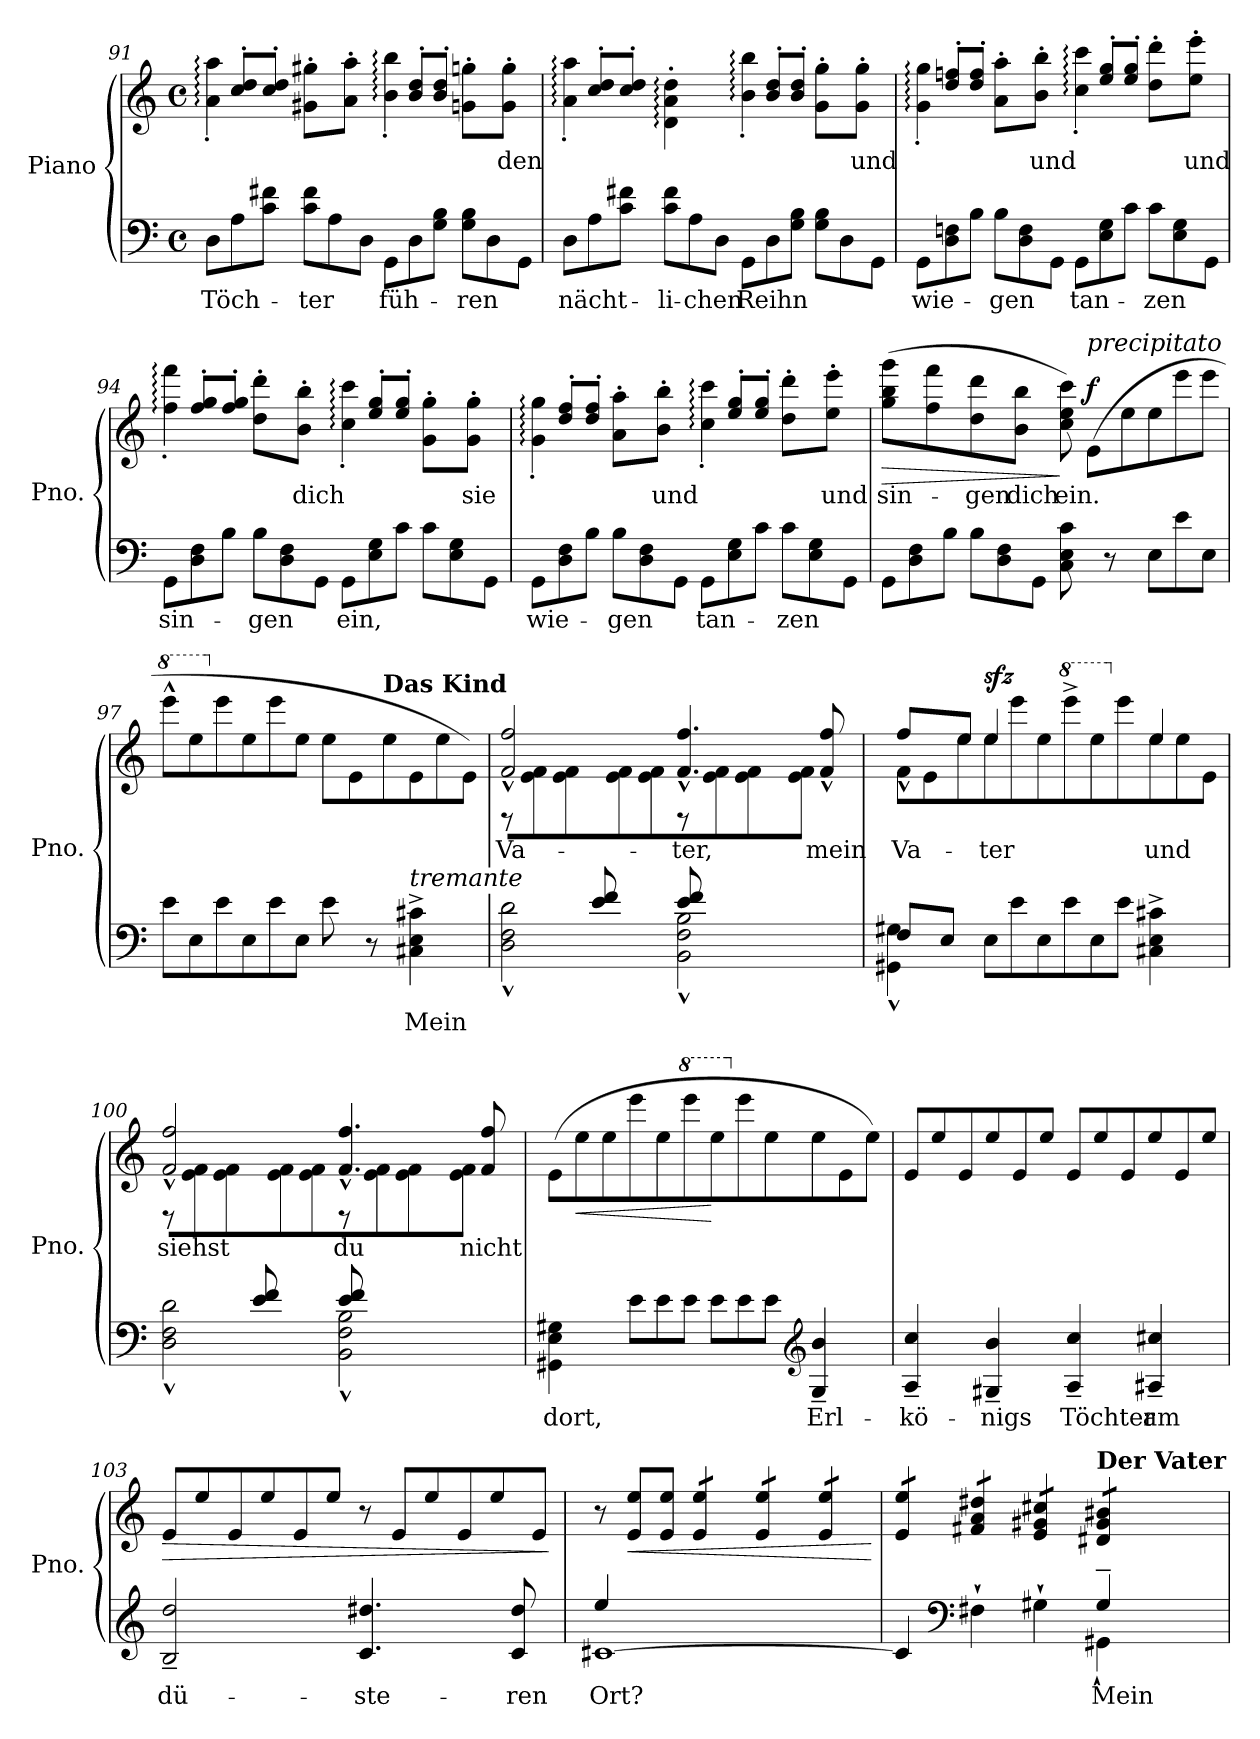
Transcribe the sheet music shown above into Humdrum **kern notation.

**kern	**text	**kern	**text	**dynam
*part1	*part1	*part1	*part1	*part1
*staff2	*staff2	*staff1	*staff1	*staff1/2
*I"Piano	*	*	*	*
*I'Pno.	*	*	*	*
!!LO:LB:g=z
*clefF4	*	*clefG2	*	*
*k[]	*	*k[]	*	*
*M4/4	*	*M4/4	*	*
*met(c)	*	*met(c)	*	*
*Xtuplet	*	*	*	*
=91	=91	=91	=91	=91
!	!LO:LY:b	!	!	!
*	*	*Xtuplet	*	*
*	*	*^	*	*
12D\L	Töch-	12ryy	4a\:' 4aa\:'	.	.
12A\	.	12cc/' 12dd/'L	.	.	.
12c\ 12f#X\J	.	12cc/' 12dd/'J	.	.	.
!	!LO:LY:b	!	!	!	!
12c\ 12f#\L	-ter	8g#X\' 8gg#X\'L	4rcyy	.	.
12A\	.	.	.	.	.
.	.	8a\' 8aa\'J	.	.	.
12D\J	.	.	.	.	.
!	!LO:LY:b	!	!	!	!
12GG\L	füh-	12ryy	4b\:' 4bb\:'	.	.
12D\	.	12b/' 12dd/'L	.	.	.
12G\ 12B\J	.	12b/' 12dd/'J	.	.	.
!	!LO:LY:b	!	!	!	!
12G\ 12B\L	-ren	8gn\' 8ggn\'L	4reyy	.	.
12D\	.	.	.	.	.
!	!	!	!	!LO:LY:b	!
.	.	8g\' 8gg\'J	.	den	.
12GG\J	.	.	.	.	.
=92	=92	=92	=92	=92	=92
!	!LO:LY:b	!	!	!	!
12D\L	nächt-	12ryy	4a\:' 4aa\:'	.	.
12A\	.	12cc/' 12dd/'L	.	.	.
12c\ 12f#X\J	.	12cc/' 12dd/'J	.	.	.
!	!LO:LY:b	!	!	!	!
12c\ 12f#\L	-li-	4d\:' 4a\:' 4dd\:'	4rcyy	.	.
!	!LO:LY:b	!	!	!	!
12A\	-chen	.	.	.	.
12D\J	.	.	.	.	.
!	!LO:LY:b	!	!	!	!
12GG\L	Reihn	12ryy	4b\:' 4bb\:'	.	.
12D\	.	12b/' 12dd/'L	.	.	.
12G\ 12B\J	.	12b/' 12dd/'J	.	.	.
12G\ 12B\L	.	8g\' 8gg\'L	4reyy	.	.
12D\	.	.	.	.	.
!	!	!	!	!LO:LY:b	!
.	.	8g\' 8gg\'J	.	und	.
12GG\J	.	.	.	.	.
=93	=93	=93	=93	=93	=93
!	!LO:LY:b	!	!	!	!
12GG\L	wie-	12ryy	4g\:' 4gg\:'	.	.
12D\ 12Fn\	.	12dd/' 12ffn/'L	.	.	.
12B\J	.	12dd/' 12ff/'J	.	.	.
!	!LO:LY:b	!	!	!	!
12B\L	-gen	8a\' 8aa\'L	4rcyy	.	.
12D\ 12F\	.	.	.	.	.
!	!	!	!	!LO:LY:b	!
.	.	8b\' 8bb\'J	.	und	.
12GG\J	.	.	.	.	.
!	!LO:LY:b	!	!	!	!
12GG\L	tan-	12ryy	4cc\:' 4ccc\:'	.	.
12E\ 12G\	.	12ee/' 12gg/'L	.	.	.
12c\J	.	12ee/' 12gg/'J	.	.	.
!	!LO:LY:b	!	!	!	!
12c\L	-zen	8dd\' 8ddd\'L	4reyy	.	.
12E\ 12G\	.	.	.	.	.
!	!	!	!	!LO:LY:b	!
.	.	8ee\' 8eee\'J	.	und	.
12GG\J	.	.	.	.	.
!!LO:LB:g=z	!!
=94	=94	=94	=94	=94	=94
!	!LO:LY:b	!	!	!	!
12GG\L	sin-	12ryy	4ff\:' 4fff\:'	.	.
12D\ 12F\	.	12ff/' 12gg/'L	.	.	.
12B\J	.	12ff/' 12gg/'J	.	.	.
!	!LO:LY:b	!	!	!	!
12B\L	-gen	8dd\' 8ddd\'L	4rcyy	.	.
12D\ 12F\	.	.	.	.	.
!	!	!	!	!LO:LY:b	!
.	.	8b\' 8bb\'J	.	dich	.
12GG\J	.	.	.	.	.
!	!LO:LY:b	!	!	!	!
12GG\L	ein,	12ryy	4cc\:' 4ccc\:'	.	.
12E\ 12G\	.	12ee/' 12gg/'L	.	.	.
12c\J	.	12ee/' 12gg/'J	.	.	.
12c\L	.	8g\' 8gg\'L	4reyy	.	.
12E\ 12G\	.	.	.	.	.
!	!	!	!	!LO:LY:b	!
.	.	8g\' 8gg\'J	.	sie	.
12GG\J	.	.	.	.	.
=95	=95	=95	=95	=95	=95
!	!LO:LY:b	!	!	!	!
12GG\L	wie-	12ryy	4g\:' 4gg\:'	.	.
12D\ 12F\	.	12dd/' 12ff/'L	.	.	.
12B\J	.	12dd/' 12ff/'J	.	.	.
!	!LO:LY:b	!	!	!	!
12B\L	-gen	8a\' 8aa\'L	4rcyy	.	.
12D\ 12F\	.	.	.	.	.
!	!	!	!	!LO:LY:b	!
.	.	8b\' 8bb\'J	.	und	.
12GG\J	.	.	.	.	.
!	!LO:LY:b	!	!	!	!
12GG\L	tan-	12ryy	4cc\:' 4ccc\:'	.	.
12E\ 12G\	.	12ee/' 12gg/'L	.	.	.
12c\J	.	12ee/' 12gg/'J	.	.	.
!	!LO:LY:b	!	!	!	!
12c\L	-zen	8dd\' 8ddd\'L	4reyy	.	.
12E\ 12G\	.	.	.	.	.
!	!	!	!	!LO:LY:b	!
.	.	8ee\' 8eee\'J	.	und	.
12GG\J	.	.	.	.	.
*	*	*v	*v	*	*
=96	=96	=96	=96	=96
!	!	!	!LO:LY:b	!LO:HP:b
12GG\L	.	(8gg\ 8bb\ 8ggg\L	sin-	>
12D\ 12F\	.	.	.	.
.	.	8ff\ 8fff\	.	.
12B\J	.	.	.	.
!	!	!	!LO:LY:b	!
12B\L	.	8dd\ 8ddd\	-gen	.
12D\ 12F\	.	.	.	.
!	!	!	!LO:LY:b	!
.	.	8b\ 8bb\J	dich	.
12GG\J	.	.	.	.
!	!	!	!LO:LY:b	!
8C\ 8E\ 8c\	.	12cc\ 12ee\ 12ccc\)	ein.	]
!	!	!LO:TX:a:i:t=precipitato	!	!
!	!	!	!	!LO:DY:b
.	.	(12e\L	.	f
8r	.	.	.	.
.	.	12ee\	.	.
12E\L	.	12ee\	.	.
12e\	.	12eee\	.	.
12E\J	.	12eee\J	.	.
!!LO:PB:g=z
=97	=97	=97	=97	=97
*	*	*8va	*	*
12e\L	.	12eeee^^\L	.	.
12E\	.	12eee\	.	.
*	*	*X8va	*	*
12e\	.	12eee\	.	.
12E\	.	12ee\	.	.
12e\	.	12eee\	.	.
12E\J	.	12ee\J	.	.
8e\	.	12ee\L	.	.
.	.	12e\	.	.
8r	.	.	.	.
!	!	!LO:TX:a:B:t=Das Kind	!	!
.	.	12ee\	.	.
!LO:TX:a:i:t=tremante	!	!	!	!
!	!LO:LY:b	!	!	!
4C#X\^ 4E\^ 4c#X\^	Mein	12e\	.	.
.	.	12ee\	.	.
.	.	12e\J)	.	.
=98	=98	=98	=98	=98
*^	*	*^	*	*
!	!	!	!	!	!LO:LY:b	!
4ryy	2D\^^ 2F\^^ 2d\^^	.	12rD	2f/^^ 2ff/^^	Va-	.
.	.	.	12e\ 12f\L	.	.	.
.	.	.	12e\ 12f\J	.	.	.
12e/ 12f/L	.	.	12ryy	.	.	.
12%5ryy	.	.	12e\ 12f\	.	.	.
.	.	.	12e\ 12f\J	.	.	.
!	!	!	!	!	!LO:LY:b	!
.	2BB\^^ 2F\^^ 2B\^^	.	12rD	4.f/^^ 4.ff/^^	-ter,	.
.	.	.	12e\ 12f\L	.	.	.
.	.	.	12e\ 12f\J	.	.	.
12e/ 12f/L	.	.	12ryy	.	.	.
6ryy	.	.	12e\ 12f\J	.	.	.
!	!	!	!	!	!LO:LY:b	!
.	.	.	.	8f/^^ 8ff/^^	mein	.
.	.	.	12ryy	.	.	.
=99	=99	=99	=99	=99	=99	=99
!	!	!	!	!	!LO:LY:b	!
8F/L	4GG#X\^^ 4G#X\^^	.	12f\L	(>12ff^^/L	Va-	.
.	.	.	12e\	12reeeyy	.	.
8E/J	.	.	.	.	.	.
.	.	.	12ee\	12ee/J	.	.
!	!	!	!	!	!LO:LY:b	!LO:DY:b=2
12E\L	4ryy	.	12ee\	4ee/	-ter	sfz
12e\	.	.	12eee\	.	.	.
12E\	.	.	12ee\	.	.	.
*	*	*	*8va	*	*	*
12e\	2ryy	.	12eeee^\	4ryy	.	.
12E\	.	.	12eee\	.	.	.
*	*	*	*X8va	*	*	*
12e\J)	.	.	12eee\	.	.	.
!	!	!	!	!	!LO:LY:b	!
4C#X\^ 4E\^ 4c#X\^	.	.	12ee\	4ee/	und	.
.	.	.	12ee\	.	.	.
.	.	.	(12e\J	.	.	.
!!LO:LB:g=z	!!
=100	=100	=100	=100	=100	=100	=100
!	!	!	!	!	!LO:LY:b	!
4ryy	2D\^^ 2F\^^ 2d\^^	.	12rD	2f/^^ 2ff/^^	siehst	.
.	.	.	12e\ 12f\L	.	.	.
.	.	.	12e\ 12f\J	.	.	.
12e/ 12f/L	.	.	12ryy	.	.	.
12%5ryy	.	.	12e\ 12f\	.	.	.
.	.	.	12e\ 12f\J	.	.	.
!	!	!	!	!	!LO:LY:b	!
.	2BB\^^ 2F\^^ 2B\^^	.	12rD	4.f/^^ 4.ff/^^	du	.
.	.	.	12e\ 12f\L	.	.	.
.	.	.	12e\ 12f\J	.	.	.
12e/ 12f/L	.	.	12ryy	.	.	.
6ryy	.	.	12e\ 12f\J	.	.	.
!	!	!	!	!	!LO:LY:b	!
.	.	.	.	8f/ 8ff/	nicht	.
.	.	.	12ryy	.	.	.
*v	*v	*	*	*	*	*
*	*	*v	*v	*	*
=101	=101	=101	=101	=101
!	!LO:LY:b	!	!	!
4GG#X\ 4E\ 4G#X\	dort,	(12e\L	.	.
!	!	!	!	!LO:HP:b
.	.	12ee\	.	<
.	.	12ee\	.	.
12e\L	.	12eee\	.	.
12e\	.	12ee\	.	.
*	*	*8va	*	*
12e\J	.	12eeee\	.	.
12e\L	.	12eee\	.	[
*	*	*X8va	*	*
12e\	.	12eee\	.	.
12e\J	.	12ee\	.	.
*clefG2	*	*	*	*
!	!LO:LY:b	!	!	!
4G#/~ 4b/~	Erl-	12ee\	.	.
.	.	12e\	.	.
.	.	12ee\J)	.	.
=102	=102	=102	=102	=102
!	!LO:LY:b	!	!	!
4A/~ 4cc/~	-kö-	12e/L	.	.
.	.	12ee/	.	.
.	.	12e/	.	.
!	!LO:LY:b	!	!	!
4G#X/~ 4b/~	-nigs	12ee/	.	.
.	.	12e/	.	.
.	.	12ee/J	.	.
!	!LO:LY:b	!	!	!
4A/~ 4cc/~	Töchter	12e/L	.	.
.	.	12ee/	.	.
.	.	12e/	.	.
!	!LO:LY:b	!	!	!
4A#X/~ 4cc#X/~	am	12ee/	.	.
.	.	12e/	.	.
.	.	12ee/J	.	.
!!LO:LB:g=z
=103	=103	=103	=103	=103
!	!LO:LY:b	!	!	!LO:HP:b
2B/~ 2dd/~	dü-	12e/L	.	>
.	.	12ee/	.	.
.	.	12e/	.	.
.	.	12ee/	.	.
.	.	12e/	.	.
.	.	12ee/J	.	.
!	!LO:LY:b	!	!	!
4.c/ 4.dd#X/	-ste-	12r	.	.
.	.	12e/L	.	.
.	.	12ee/	.	.
.	.	12e/	.	.
.	.	12ee/	.	.
!	!LO:LY:b	!	!	!
8c/ 8dd#/	-ren	.	.	.
.	.	12e/J	.	.
.	.	.	.	]
=104	=104	=104	=104	=104
!	!LO:LY:b	!	!	!
*^	*	*	*	*
[1c#X	4ee/	Ort?	12r	.	.
!	!	!	!	!	!LO:HP:b
.	.	.	12e/ 12ee/L	.	<
.	.	.	12e/ 12ee/J	.	.
*	*	*	*tremolo	*	*
.	4ryy	.	12e/ 12ee/L	.	.
.	.	.	12e/ 12ee/	.	.
.	.	.	12e/ 12ee/J	.	.
.	2ryy	.	12e/ 12ee/L	.	.
.	.	.	12e/ 12ee/	.	.
.	.	.	12e/ 12ee/J	.	.
.	.	.	12e/ 12ee/L	.	.
.	.	.	12e/ 12ee/	.	.
.	.	.	12e/ 12ee/J	.	.
*v	*v	*	*	*	*
.	.	.	.	[
=105	=105	=105	=105	=105
*^	*	*	*	*
4c#/]	2.ryy	.	12e/ 12ee/L	.	.
.	.	.	12e/ 12ee/	.	.
.	.	.	12e/ 12ee/J	.	.
*clefF4	*	*	*	*	*
4F#X`\	.	.	12f#X/ 12a/ 12dd#X/L	.	.
.	.	.	12f#X/ 12a/ 12dd#X/	.	.
.	.	.	12f#X/ 12a/ 12dd#X/J	.	.
4G#X`\	.	.	12e/ 12g#X/ 12cc#X/L	.	.
.	.	.	12e/ 12g#X/ 12cc#X/	.	.
.	.	.	12e/ 12g#X/ 12cc#X/J	.	.
!	!	!	!LO:TX:a:B:t=Der Vater	!	!
!	!	!LO:LY:b	!	!	!
4G#~/	4GG#X`\	Mein	12d#X/ 12g#/ 12b#X/L	.	.
.	.	.	12d#X/ 12g#/ 12b#X/	.	.
.	.	.	12d#X/ 12g#/ 12b#X/J	.	.
*	*	*	*Xtremolo	*	*
*v	*v	*	*	*	*
=	=	=	=	=
*-	*-	*-	*-	*-
